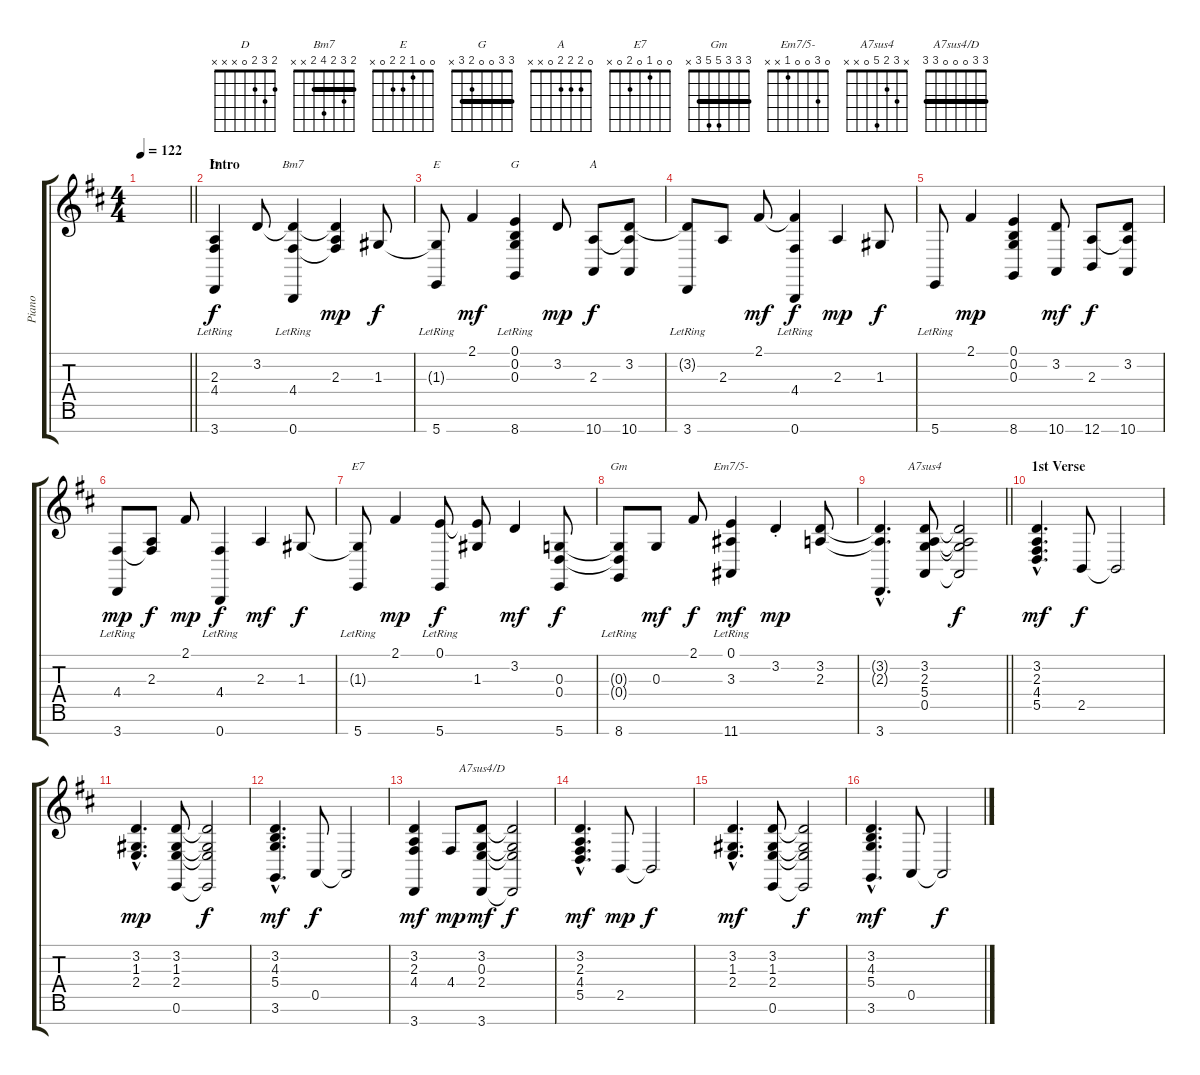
\track ("Piano" "Piano") {instrument brightacousticpiano}
\staff {score tabs}
\tuning (E4 B3 G3 D3 A2 E2 B1) {hide}
\chord ("D" 2 3 2 0 x x x)
\chord ("Bm7" 2 3 2 4 2 x x) {barre 2}
\chord ("E" 0 0 1 2 2 0 x)
\chord ("G" 3 3 0 0 2 3 x) {barre 3}
\chord ("A" 0 2 2 2 0 x x)
\chord ("E7" 0 0 1 0 2 0 x)
\chord ("Gm" 3 3 3 5 5 3 x) {barre 3}
\chord ("Em7/5-" 0 3 0 0 1 x x)
\chord ("A7sus4" x 3 2 5 0 x x)
\chord ("A7sus4/D" 3 3 0 0 0 3 3) {barre 3}
\ts (4 4)
\tempo 122
\clef g2
\barLineRight lightlight
\ks d
|
\section ("" "Intro")
(2.3 4.4 3.7{lr}).4{ch "D"} 3.2.8{dy f} (3.2{t} 4.4 0.7{lr}).4{ch "Bm7"} (3.2{t} 2.3 4.4{t}).4{dy mp} 1.3.8{dy f} |
(1.3{t} 5.7{lr}).8{ch "E"} 2.1.4{dy mf} (0.1 0.2 0.3 8.7{lr}).4{ch "G"} 3.2.8{dy mp} (2.3 10.7).8{ch "A" dy f} (3.2 2.3{t} 10.7).8 |
(3.2{t} 3.7{lr}).8 2.3.8 2.1.8{dy mf} (2.1{t} 4.4 0.7{lr}).4{dy f} 2.3.4{dy mp} 1.3.8{dy f} |
5.7{lr}.8 2.1.4{dy mp} (0.1 0.2 0.3 8.7).4 (3.2 10.7).8{dy mf} (2.3 12.7).8{dy f} (3.2 2.3{t} 10.7).8 |
(4.4 3.7{lr}).8{dy mp} (2.3 4.4{t}).8{dy f} 2.1.8{dy mp} (4.4 0.7{lr}).4{dy f} 2.3.4{dy mf} 1.3.8{dy f} |
(1.3{t} 5.7{lr}).8{ch "E7"} 2.1.4{dy mp} (0.1 5.7{lr}).8{dy f} (0.1{t} 1.3).8 3.2.4{dy mf} (0.3 0.4 5.7).8{dy f} |
(0.3{t} 0.4{t} 8.7{lr}).8{ch "Gm"} 0.3.8{dy mf} 2.1.8{dy f} (0.1 3.3 11.7{lr}).4{ch "Em7/5-" dy mf} 3.2{st}.4{dy mp} (3.2 2.3).8 |
\barLineRight lightlight
(3.2{hac t} 2.3{hac t} 3.7{hac}).4{d} (3.2 2.3 5.4 0.5).8{ch "A7sus4"} (3.2{t} 2.3{t} 5.4{t} 0.5{t}).2{dy f} |
\section ("" "1st Verse")
(3.2{hac} 2.3{hac} 4.4{hac} 5.5{hac}).4{d dy mf} 2.5.8{dy f} 2.5{t}.2 |
(3.2{hac} 1.3{hac} 2.4{hac}).4{d dy mp} (3.2 1.3 2.4 0.6).8 (3.2{t} 1.3{t} 2.4{t} 0.6{t}).2{dy f} |
(3.2{hac} 4.3{hac} 5.4{hac} 3.6{hac}).4{d dy mf} 0.5.8{dy f} 0.5{t}.2 |
(3.2 2.3 4.4 3.7).4{dy mf} 4.4.8{dy mp} (3.2 0.3 2.4 3.7).8{ch "A7sus4/D" dy mf} (3.2{t} 0.3{t} 2.4{t} 3.7{t}).2{dy f} |
(3.2{hac} 2.3{hac} 4.4{hac} 5.5{hac}).4{d dy mf} 2.5.8{dy mp} 2.5{t}.2{dy f} |
(3.2{hac} 1.3{hac} 2.4{hac}).4{d dy mf} (3.2 1.3 2.4 0.6).8 (3.2{t} 1.3{t} 2.4{t} 0.6{t}).2{dy f} |
(3.2{hac} 4.3{hac} 5.4{hac} 3.6{hac}).4{d dy mf} 0.5.8 0.5{t}.2{dy f}
